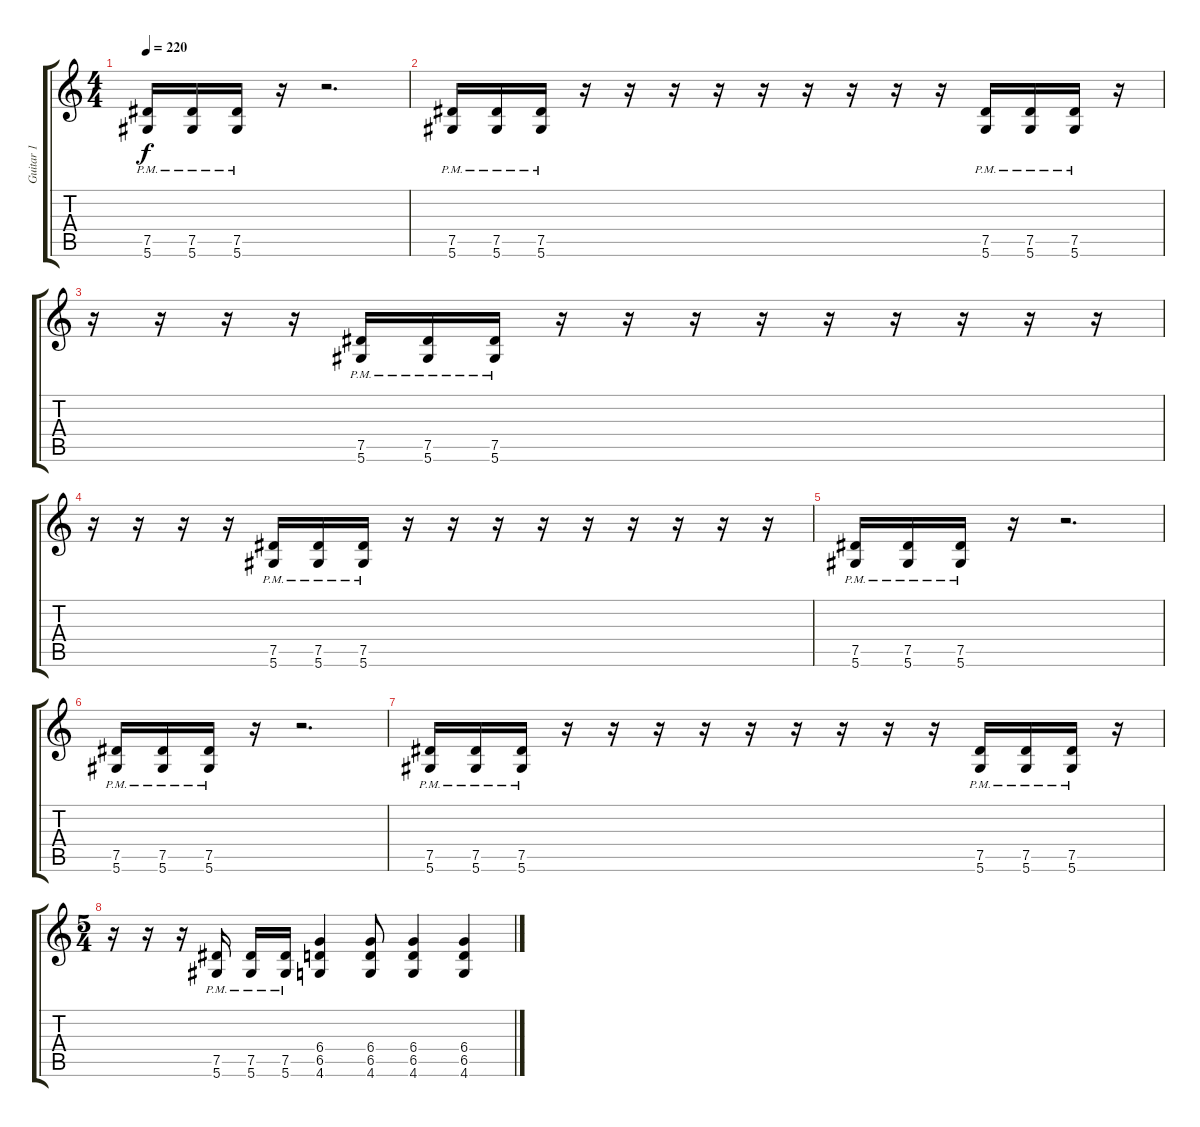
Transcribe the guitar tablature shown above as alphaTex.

\track ("Guitar 1" "Guitar 1") {instrument distortionguitar}
\staff {score tabs}
\tuning (Eb4 Bb3 Gb3 Db3 Ab2 Eb2) {hide}
\ts (4 4)
\tempo 220
\clef g2
\ks c
(7.5 5.6{pm}).16{dy f} (7.5 5.6{pm}).16 (7.5 5.6{pm}).16 r.16 r.2{d} |
(7.5{pm} 5.6).16 (7.5{pm} 5.6{pm}).16 (7.5{pm} 5.6{pm}).16 r.16 r.16 r.16 r.16 r.16 r.16 r.16 r.16 r.16 (7.5{pm} 5.6{pm}).16 (7.5{pm} 5.6{pm}).16 (7.5{pm} 5.6{pm}).16 r.16 |
r.16 r.16 r.16 r.16 (7.5{pm} 5.6{pm}).16 (7.5{pm} 5.6{pm}).16 (7.5{pm} 5.6{pm}).16 r.16 r.16 r.16 r.16 r.16 r.16 r.16 r.16 r.16 |
r.16 r.16 r.16 r.16 (7.5{pm} 5.6{pm}).16 (7.5{pm} 5.6{pm}).16 (7.5{pm} 5.6{pm}).16 r.16 r.16 r.16 r.16 r.16 r.16 r.16 r.16 r.16 |
(7.5 5.6{pm}).16 (7.5 5.6{pm}).16 (7.5 5.6{pm}).16 r.16 r.2{d} |
(7.5 5.6{pm}).16 (7.5 5.6{pm}).16 (7.5 5.6{pm}).16 r.16 r.2{d} |
(7.5{pm} 5.6).16 (7.5{pm} 5.6{pm}).16 (7.5{pm} 5.6{pm}).16 r.16 r.16 r.16 r.16 r.16 r.16 r.16 r.16 r.16 (7.5{pm} 5.6{pm}).16 (7.5{pm} 5.6{pm}).16 (7.5{pm} 5.6{pm}).16 r.16 |
\ts (5 4)
r.16 r.16 r.16 (7.5 5.6{pm}).16 (7.5{pm} 5.6{pm}).16 (7.5{pm} 5.6{pm}).16 (6.4 6.5 4.6).4 (6.4 6.5 4.6).8 (6.4 6.5 4.6).4 (6.4 6.5 4.6).4
